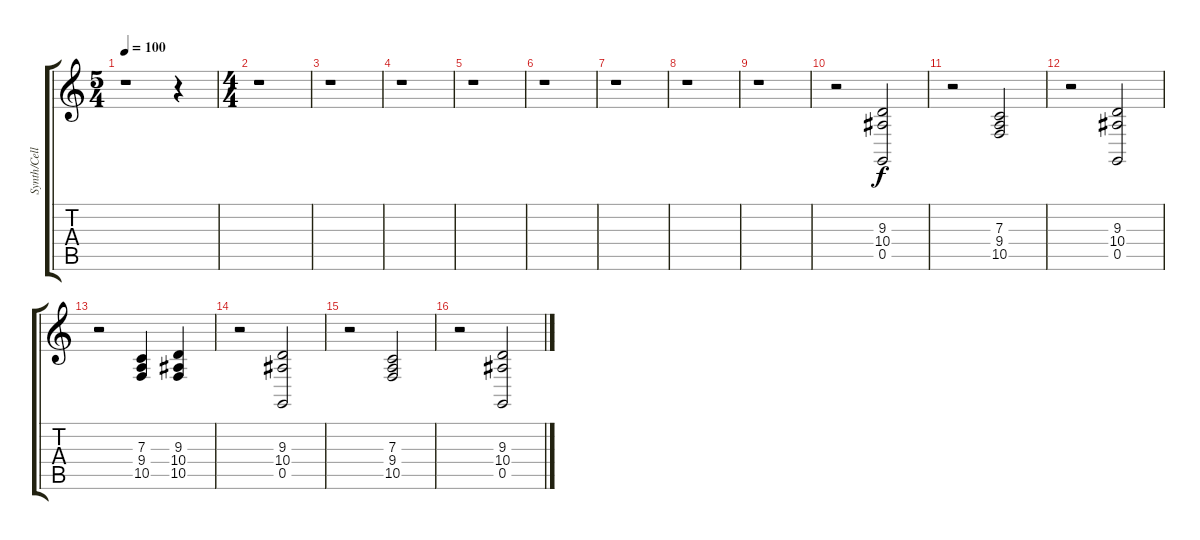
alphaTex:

\track ("Synth/Cello 2" "Synth/Cell") {instrument stringensemble2}
\staff {score tabs}
\tuning (D4 A3 F3 C3 G2 D2) {hide}
\ts (5 4)
\tempo 100
\clef g2
\ks c
r.1{dy f} r.4 |
\ts (4 4)
r.1 |
r.1 |
r.1 |
r.1 |
r.1 |
r.1 |
r.1 |
r.1 |
r.2 (9.3 10.4 0.5).2 |
r.2 (7.3 9.4 10.5).2 |
r.2 (9.3 10.4 0.5).2 |
r.2 (7.3 9.4 10.5).4 (9.3 10.4 10.5).4 |
r.2 (9.3 10.4 0.5).2 |
r.2 (7.3 9.4 10.5).2 |
r.2 (9.3 10.4 0.5).2
